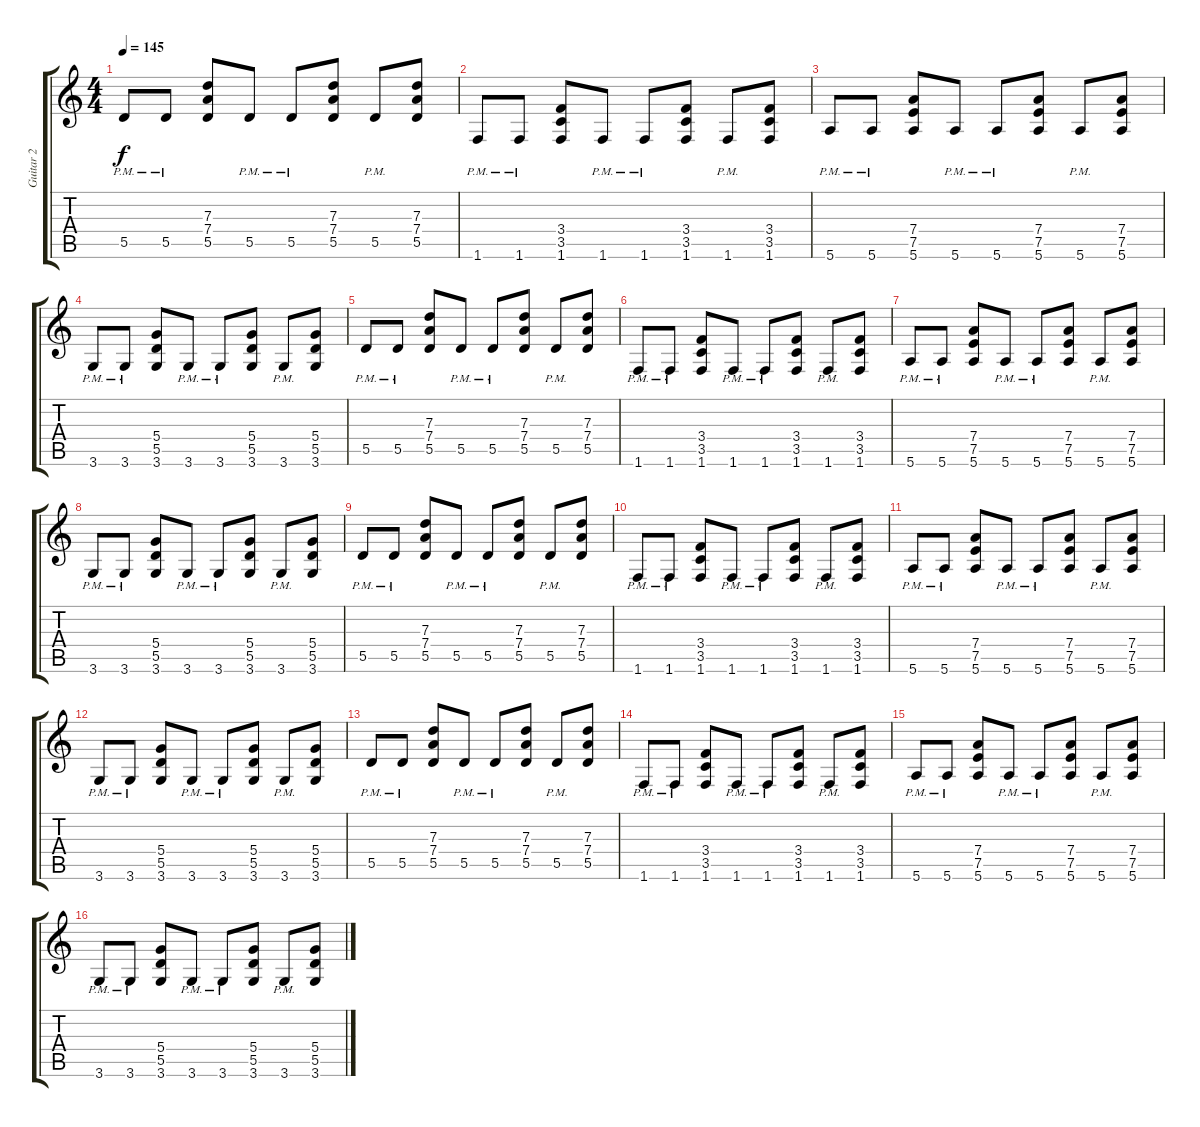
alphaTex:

\track ("Guitar 2" "Guitar 2") {instrument distortionguitar}
\staff {score tabs}
\tuning (E4 B3 G3 D3 A2 E2) {hide}
\ts (4 4)
\tempo 145
\clef g2
\ks c
5.5{pm}.8{dy f} 5.5{pm}.8 (7.3 7.4 5.5).8 5.5{pm}.8 5.5{pm}.8 (7.3 7.4 5.5).8 5.5{pm}.8 (7.3 7.4 5.5).8 |
1.6{pm}.8 1.6{pm}.8 (3.4 3.5 1.6).8 1.6{pm}.8 1.6{pm}.8 (3.4 3.5 1.6).8 1.6{pm}.8 (3.4 3.5 1.6).8 |
5.6{pm}.8 5.6{pm}.8 (7.4 7.5 5.6).8 5.6{pm}.8 5.6{pm}.8 (7.4 7.5 5.6).8 5.6{pm}.8 (7.4 7.5 5.6).8 |
3.6{pm}.8 3.6{pm}.8 (5.4 5.5 3.6).8 3.6{pm}.8 3.6{pm}.8 (5.4 5.5 3.6).8 3.6{pm}.8 (5.4 5.5 3.6).8 |
5.5{pm}.8 5.5{pm}.8 (7.3 7.4 5.5).8 5.5{pm}.8 5.5{pm}.8 (7.3 7.4 5.5).8 5.5{pm}.8 (7.3 7.4 5.5).8 |
1.6{pm}.8 1.6{pm}.8 (3.4 3.5 1.6).8 1.6{pm}.8 1.6{pm}.8 (3.4 3.5 1.6).8 1.6{pm}.8 (3.4 3.5 1.6).8 |
5.6{pm}.8 5.6{pm}.8 (7.4 7.5 5.6).8 5.6{pm}.8 5.6{pm}.8 (7.4 7.5 5.6).8 5.6{pm}.8 (7.4 7.5 5.6).8 |
3.6{pm}.8 3.6{pm}.8 (5.4 5.5 3.6).8 3.6{pm}.8 3.6{pm}.8 (5.4 5.5 3.6).8 3.6{pm}.8 (5.4 5.5 3.6).8 |
5.5{pm}.8 5.5{pm}.8 (7.3 7.4 5.5).8 5.5{pm}.8 5.5{pm}.8 (7.3 7.4 5.5).8 5.5{pm}.8 (7.3 7.4 5.5).8 |
1.6{pm}.8 1.6{pm}.8 (3.4 3.5 1.6).8 1.6{pm}.8 1.6{pm}.8 (3.4 3.5 1.6).8 1.6{pm}.8 (3.4 3.5 1.6).8 |
5.6{pm}.8 5.6{pm}.8 (7.4 7.5 5.6).8 5.6{pm}.8 5.6{pm}.8 (7.4 7.5 5.6).8 5.6{pm}.8 (7.4 7.5 5.6).8 |
3.6{pm}.8 3.6{pm}.8 (5.4 5.5 3.6).8 3.6{pm}.8 3.6{pm}.8 (5.4 5.5 3.6).8 3.6{pm}.8 (5.4 5.5 3.6).8 |
5.5{pm}.8 5.5{pm}.8 (7.3 7.4 5.5).8 5.5{pm}.8 5.5{pm}.8 (7.3 7.4 5.5).8 5.5{pm}.8 (7.3 7.4 5.5).8 |
1.6{pm}.8 1.6{pm}.8 (3.4 3.5 1.6).8 1.6{pm}.8 1.6{pm}.8 (3.4 3.5 1.6).8 1.6{pm}.8 (3.4 3.5 1.6).8 |
5.6{pm}.8 5.6{pm}.8 (7.4 7.5 5.6).8 5.6{pm}.8 5.6{pm}.8 (7.4 7.5 5.6).8 5.6{pm}.8 (7.4 7.5 5.6).8 |
3.6{pm}.8 3.6{pm}.8 (5.4 5.5 3.6).8 3.6{pm}.8 3.6{pm}.8 (5.4 5.5 3.6).8 3.6{pm}.8 (5.4 5.5 3.6).8
